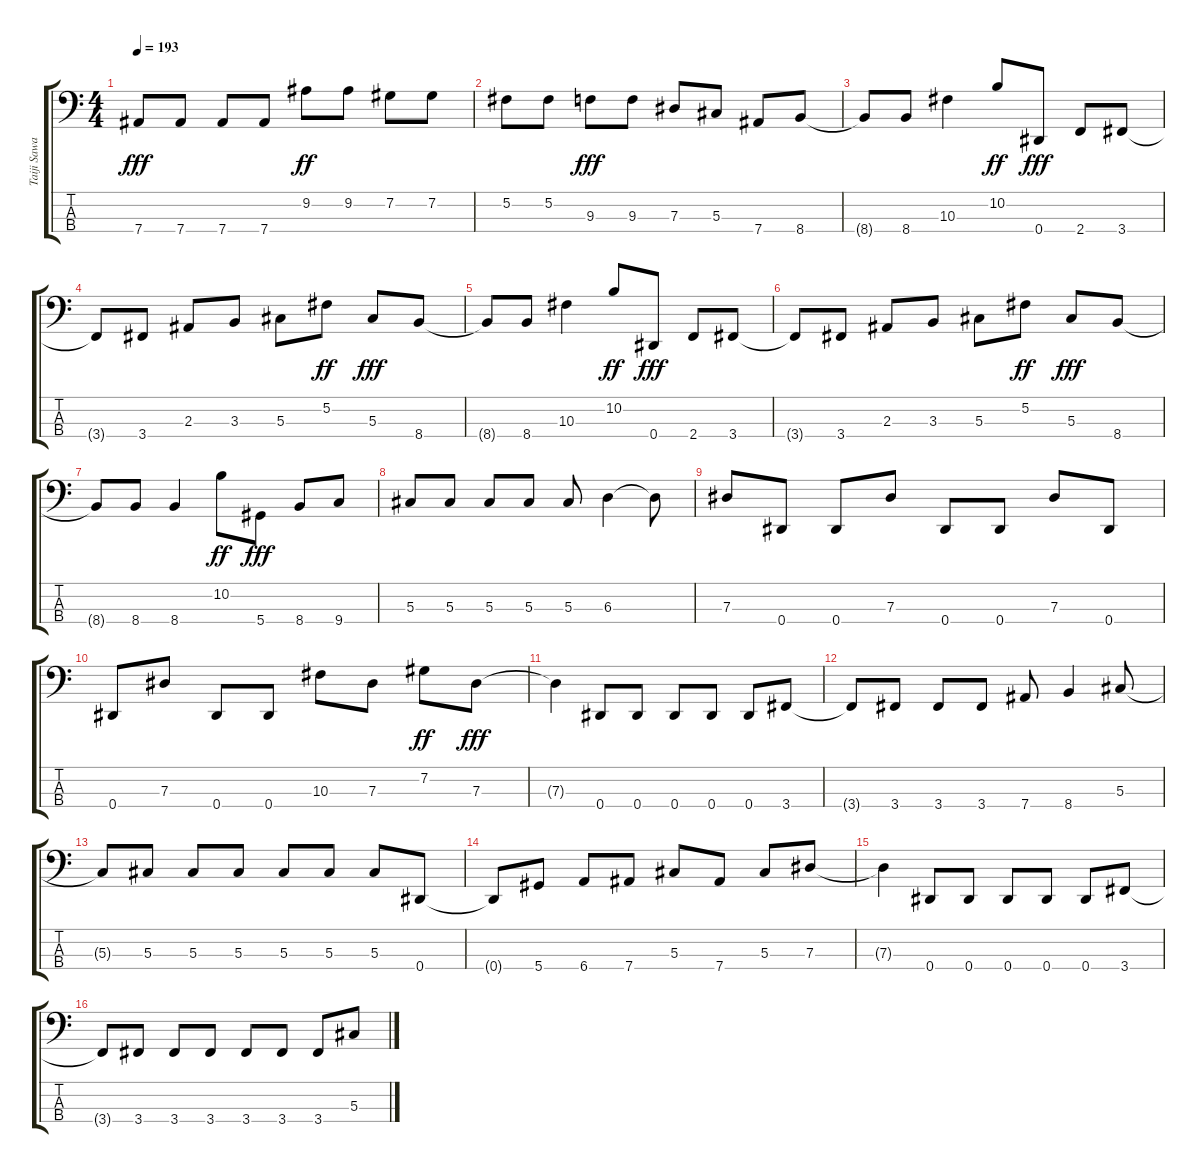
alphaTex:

\track ("Taiji Sawada (Taiji)" "Taiji Sawa") {instrument electricbasspick}
\staff {score tabs}
\tuning (Gb2 Db2 Ab1 Eb1) {hide}
\ts (4 4)
\tempo 193
\clef f4
\ks c
7.4{t}.8{dy fff} 7.4.8 7.4.8 7.4.8 9.2.8{dy ff} 9.2.8 7.2.8 7.2.8 |
5.2.8 5.2.8 9.3.8{dy fff} 9.3.8 7.3.8 5.3.8 7.4.8 8.4.8 |
8.4{t}.8 8.4.8 10.3.4 10.2.8{dy ff} 0.4.8{dy fff} 2.4.8 3.4.8 |
3.4{t}.8 3.4.8 2.3.8 3.3.8 5.3.8 5.2.8{dy ff} 5.3.8{dy fff} 8.4.8 |
8.4{t}.8 8.4.8 10.3.4 10.2.8{dy ff} 0.4.8{dy fff} 2.4.8 3.4.8 |
3.4{t}.8 3.4.8 2.3.8 3.3.8 5.3.8 5.2.8{dy ff} 5.3.8{dy fff} 8.4.8 |
8.4{t}.8 8.4.8 8.4.4 10.2.8{dy ff} 5.4.8{dy fff} 8.4.8 9.4.8 |
5.3.8 5.3.8 5.3.8 5.3.8 5.3.8 6.3.4 6.3{t}.8 |
7.3.8 0.4.8 0.4.8 7.3.8 0.4.8 0.4.8 7.3.8 0.4.8 |
0.4.8 7.3.8 0.4.8 0.4.8 10.3.8 7.3.8 7.2.8{dy ff} 7.3.8{dy fff} |
7.3{t}.4 0.4.8 0.4.8 0.4.8 0.4.8 0.4.8 3.4.8 |
3.4{t}.8 3.4.8 3.4.8 3.4.8 7.4.8 8.4.4 5.3.8 |
5.3{t}.8 5.3.8 5.3.8 5.3.8 5.3.8 5.3.8 5.3.8 0.4.8 |
0.4{t}.8 5.4.8 6.4.8 7.4.8 5.3.8 7.4.8 5.3.8 7.3.8 |
7.3{t}.4 0.4.8 0.4.8 0.4.8 0.4.8 0.4.8 3.4.8 |
3.4{t}.8 3.4.8 3.4.8 3.4.8 3.4.8 3.4.8 3.4.8 5.3.8
